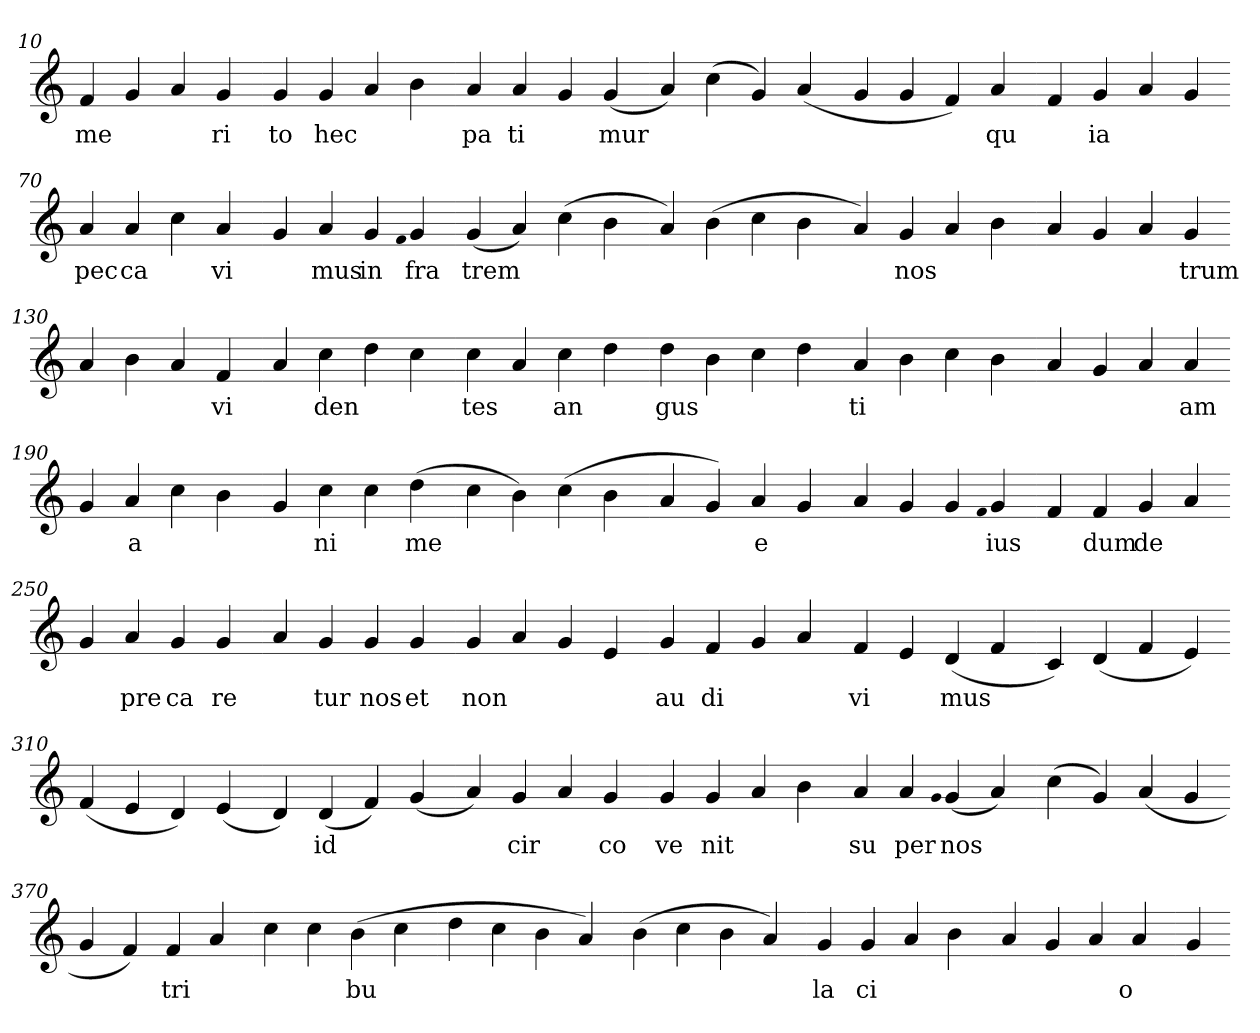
**kern	**text
*part1	*part1
*staff1	*staff1
*clefG2	*
=10.	=10.
4f	me
4g	.
4a	.
4g	ri
=20.-	=20.-
4g	to
4g	hec
4a	.
4b	.
=30.-	=30.-
4a	pa
4a	ti
4g	.
(>4g	mur
=40.-	=40.-
4a)	.
(>4cc	.
4g)	.
(>4a	.
=50.-	=50.-
4g	.
4g	.
4f)	.
4a	qu
=60.-	=60.-
4f	.
4g	ia
4a	.
4g	.
=70.-	=70.-
4a	pec
4a	ca
4cc	.
4a	vi
=80.-	=80.-
4g	.
4a	mus
4g	in
qqf	.
4g	fra
=90.-	=90.-
(>4g	trem
4a)	.
(>4cc	.
4b	.
=100.-	=100.-
4a)	.
(>4b	.
4cc	.
4b	.
=110.-	=110.-
4a)	.
4g	nos
4a	.
4b	.
=120.-	=120.-
4a	.
4g	.
4a	.
4g	trum
=130.-	=130.-
4a	.
4b	.
4a	.
4f	vi
=140.-	=140.-
4a	.
4cc	den
4dd	.
4cc	.
=150.-	=150.-
4cc	tes
4a	.
4cc	an
4dd	.
=160.-	=160.-
4dd	gus
4b	.
4cc	.
4dd	.
=170.-	=170.-
4a	ti
4b	.
4cc	.
4b	.
=180.-	=180.-
4a	.
4g	.
4a	.
4a	am
=190.-	=190.-
4g	.
4a	a
4cc	.
4b	.
=200.-	=200.-
4g	.
4cc	ni
4cc	.
(>4dd	me
=210.-	=210.-
4cc	.
4b)	.
(>4cc	.
4b	.
=220.-	=220.-
4a	.
4g)	.
4a	e
4g	.
=230.-	=230.-
4a	.
4g	.
4g	.
qqf	.
4g	ius
=240.-	=240.-
4f	.
4f	dum
4g	de
4a	.
=250.-	=250.-
4g	.
4a	pre
4g	ca
4g	re
=260.-	=260.-
4a	.
4g	tur
4g	nos
4g	et
=270.-	=270.-
4g	non
4a	.
4g	.
4e	.
=280.-	=280.-
4g	au
4f	di
4g	.
4a	.
=290.-	=290.-
4f	vi
4e	.
(>4d	mus
4f	.
=300.-	=300.-
4c)	.
(>4d	.
4f	.
4e)	.
=310.-	=310.-
(>4f	.
4e	.
4d)	.
(>4e	.
=320.-	=320.-
4d)	.
(>4d	id
4f)	.
(>4g	.
=330.-	=330.-
4a)	.
4g	cir
4a	.
4g	co
=340.-	=340.-
4g	ve
4g	nit
4a	.
4b	.
=350.-	=350.-
4a	su
4a	per
qqg	.
(>4g	nos
4a)	.
=360.-	=360.-
(>4cc	.
4g)	.
(>4a	.
4g	.
=370.-	=370.-
4g	.
4f)	.
4f	tri
4a	.
=380.-	=380.-
4cc	.
4cc	.
(>4b	bu
4cc	.
=390.-	=390.-
4dd	.
4cc	.
4b	.
4a)	.
=400.-	=400.-
(>4b	.
4cc	.
4b	.
4a)	.
=410.-	=410.-
4g	la
4g	ci
4a	.
4b	.
=420.-	=420.-
4a	.
4g	.
4a	.
4a	o
=430.-	=430.-
4g	.
=-	=-
*-	*-
